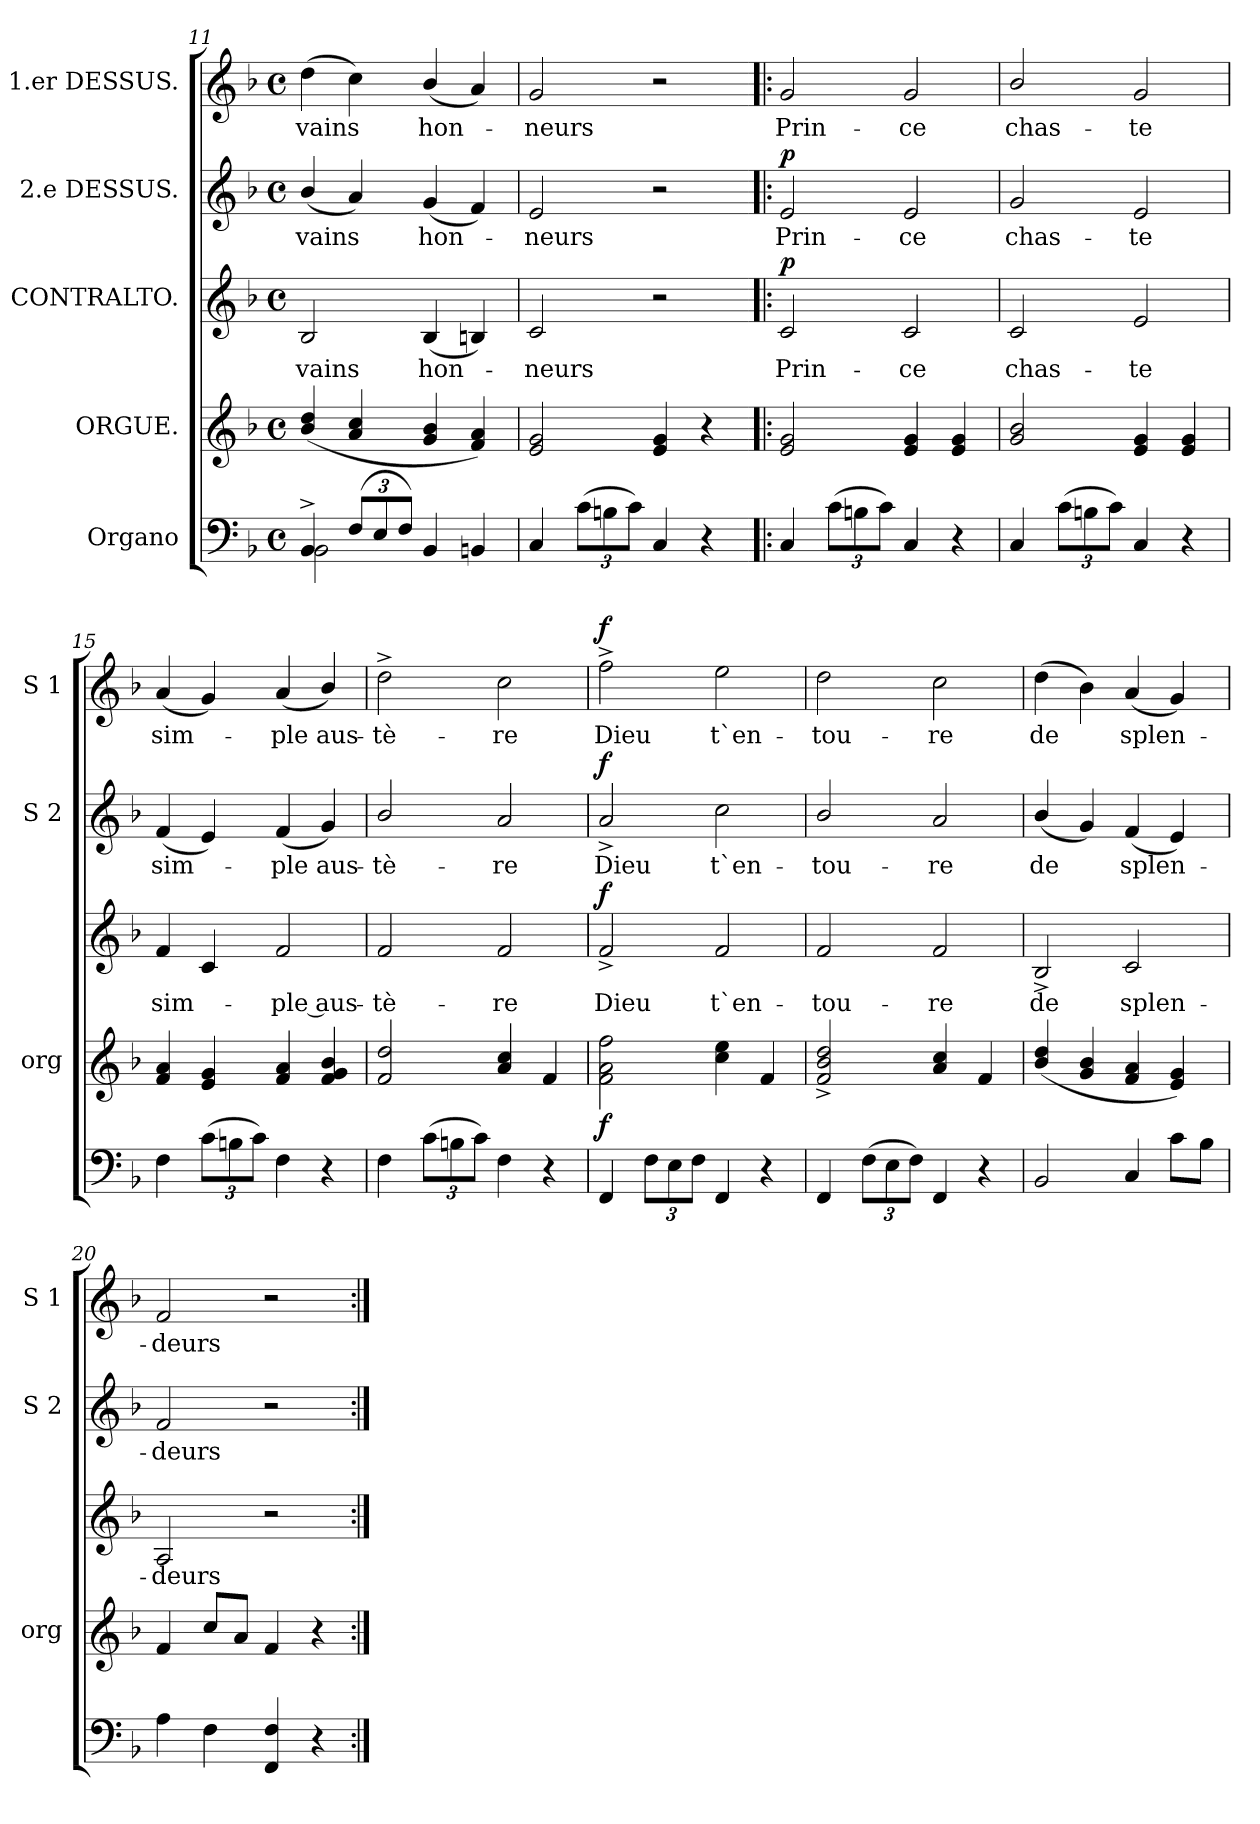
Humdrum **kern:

**kern	**kern	**dynam	**kern	**text	**dynam	**kern	**text	**dynam	**kern	**text	**dynam
*part5	*part4	*part4	*part3	*part3	*part3	*part2	*part2	*part2	*part1	*part1	*part1
*staff5	*staff4	*staff4	*staff3	*staff3	*staff3	*staff2	*staff2	*staff2	*staff1	*staff1	*staff1
*I"Organo	*I"ORGUE.	*	*I"CONTRALTO.	*	*	*I"2.e DESSUS.	*	*	*I"1.er DESSUS.	*	*
*	*I'org	*	*	*	*	*I'S 2	*	*	*I'S 1	*	*
*clefF4	*clefG2	*	*clefG2	*	*	*clefG2	*	*	*clefG2	*	*
*k[b-]	*k[b-]	*	*k[b-]	*	*	*k[b-]	*	*	*k[b-]	*	*
*F:	*F:	*	*F:	*	*	*F:	*	*	*F:	*	*
*M4/4	*M4/4	*	*M4/4	*	*	*M4/4	*	*	*M4/4	*	*
*met(c)	*met(c)	*	*met(c)	*	*	*met(c)	*	*	*met(c)	*	*
=11	=11	=11	=11	=11	=11	=11	=11	=11	=11	=11	=11
*^	*	*	*	*	*	*	*	*	*	*	*
4BB-^/	2BB-\	(4b-/ 4dd/	.	2B-/	vains	.	(4b-/	vains	.	(4dd\	vains	.
(12F/L	.	4a/ 4cc/	.	.	.	.	4a/)	.	.	4cc\)	.	.
12E/	.	.	.	.	.	.	.	.	.	.	.	.
12F/J)	.	.	.	.	.	.	.	.	.	.	.	.
4BB-/	2ryy	4g/ 4b-/	.	(4B-/	hon-	.	(4g/	hon-	.	(4b-/	hon-	.
4BBn/	.	4f/ 4a/)	.	4Bn/)	.	.	4f/)	.	.	4a/)	.	.
*v	*v	*	*	*	*	*	*	*	*	*	*	*
=12	=12	=12	=12	=12	=12	=12	=12	=12	=12	=12	=12
4C/	2e/ 2g/	.	2c/	-neurs	.	2e/	-neurs	.	2g/	-neurs	.
(12c\L	.	.	.	.	.	.	.	.	.	.	.
12Bn\	.	.	.	.	.	.	.	.	.	.	.
12c\J)	.	.	.	.	.	.	.	.	.	.	.
4C/	4e/ 4g/	.	2r	.	.	2r	.	.	2r	.	.
4r	4r	.	.	.	.	.	.	.	.	.	.
=13!|:	=13!|:	=13!|:	=13!|:	=13!|:	=13!|:	=13!|:	=13!|:	=13!|:	=13!|:	=13!|:	=13!|:
!	!	!	!	!	!LO:DY:a	!	!	!LO:DY:a	!	!	!
4C/	2e/ 2g/	.	2c/	Prin-	p	2e/	Prin-	p	2g/	Prin-	.
(12c\L	.	.	.	.	.	.	.	.	.	.	.
12Bn\	.	.	.	.	.	.	.	.	.	.	.
12c\J)	.	.	.	.	.	.	.	.	.	.	.
4C/	4e/ 4g/	.	2c/	-ce	.	2e/	-ce	.	2g/	-ce	.
4r	4e/ 4g/	.	.	.	.	.	.	.	.	.	.
=14	=14	=14	=14	=14	=14	=14	=14	=14	=14	=14	=14
4C/	2g/ 2b-/	.	2c/	chas-	.	2g/	chas-	.	2b-/	chas-	.
(12c\L	.	.	.	.	.	.	.	.	.	.	.
12Bn\	.	.	.	.	.	.	.	.	.	.	.
12c\J)	.	.	.	.	.	.	.	.	.	.	.
4C/	4e/ 4g/	.	2e/	-te	.	2e/	-te	.	2g/	-te	.
4r	4e/ 4g/	.	.	.	.	.	.	.	.	.	.
=15	=15	=15	=15	=15	=15	=15	=15	=15	=15	=15	=15
4F\	4f/ 4a/	.	4f/	sim-	.	(4f/	sim-	.	(4a/	sim-	.
(12c\L	4e/ 4g/	.	4c/	.	.	4e/)	.	.	4g/)	.	.
12Bn\	.	.	.	.	.	.	.	.	.	.	.
12c\J)	.	.	.	.	.	.	.	.	.	.	.
4F\	4f/ 4a/	.	2f/	-ple aus-	.	(4f/	-ple	.	(4a/	-ple	.
4r	4f/ 4g/ 4b-/	.	.	.	.	4g/)	aus-	.	4b-/)	aus-	.
=16	=16	=16	=16	=16	=16	=16	=16	=16	=16	=16	=16
4F\	2f/ 2dd/	.	2f/	-tè-	.	2b-/	-tè-	.	2dd^\	-tè-	.
(12c\L	.	.	.	.	.	.	.	.	.	.	.
12Bn\	.	.	.	.	.	.	.	.	.	.	.
12c\J)	.	.	.	.	.	.	.	.	.	.	.
4F\	4a/ 4cc/	.	2f/	-re	.	2a/	-re	.	2cc\	-re	.
4r	4f/	.	.	.	.	.	.	.	.	.	.
=17	=17	=17	=17	=17	=17	=17	=17	=17	=17	=17	=17
!	!	!	!	!	!LO:DY:a	!	!	!LO:DY:a	!	!	!LO:DY:a
4FF/	2f\ 2a\ 2ff\	f	2f^>/	Dieu	f	2a^>/	Dieu	f	2ff^\	Dieu	f
12F\L	.	.	.	.	.	.	.	.	.	.	.
12E\	.	.	.	.	.	.	.	.	.	.	.
12F\J	.	.	.	.	.	.	.	.	.	.	.
4FF/	4cc\ 4ee\	.	2f/	t`en-	.	2cc\	t`en-	.	2ee\	t`en-	.
4r	4f/	.	.	.	.	.	.	.	.	.	.
=18	=18	=18	=18	=18	=18	=18	=18	=18	=18	=18	=18
4FF/	2f^/ 2b-^/ 2dd^/	.	2f/	-tou-	.	2b-/	-tou-	.	2dd\	-tou-	.
(12F\L	.	.	.	.	.	.	.	.	.	.	.
12E\	.	.	.	.	.	.	.	.	.	.	.
12F\J)	.	.	.	.	.	.	.	.	.	.	.
4FF/	4a/ 4cc/	.	2f/	-re	.	2a/	-re	.	2cc\	-re	.
4r	4f/	.	.	.	.	.	.	.	.	.	.
=19	=19	=19	=19	=19	=19	=19	=19	=19	=19	=19	=19
2BB-/	(4b-/ 4dd/	.	2B-^>/	de	.	(4b-/	de	.	(4dd\	de	.
.	4g/ 4b-/	.	.	.	.	4g/)	.	.	4b-\)	.	.
4C/	4f/ 4a/	.	2c/	splen-	.	(4f/	splen-	.	(4a/	splen-	.
8c\L	4e/ 4g/)	.	.	.	.	4e/)	.	.	4g/)	.	.
8B-\J	.	.	.	.	.	.	.	.	.	.	.
=20	=20	=20	=20	=20	=20	=20	=20	=20	=20	=20	=20
4A\	4f/	.	2A/	-deurs	.	2f/	-deurs	.	2f/	-deurs	.
4F\	8cc/L	.	.	.	.	.	.	.	.	.	.
.	8a/J	.	.	.	.	.	.	.	.	.	.
4FF/ 4F/	4f/	.	2r	.	.	2r	.	.	2r	.	.
4r	4r	.	.	.	.	.	.	.	.	.	.
=:|!	=:|!	=:|!	=:|!	=:|!	=:|!	=:|!	=:|!	=:|!	=:|!	=:|!	=:|!
*-	*-	*-	*-	*-	*-	*-	*-	*-	*-	*-	*-
